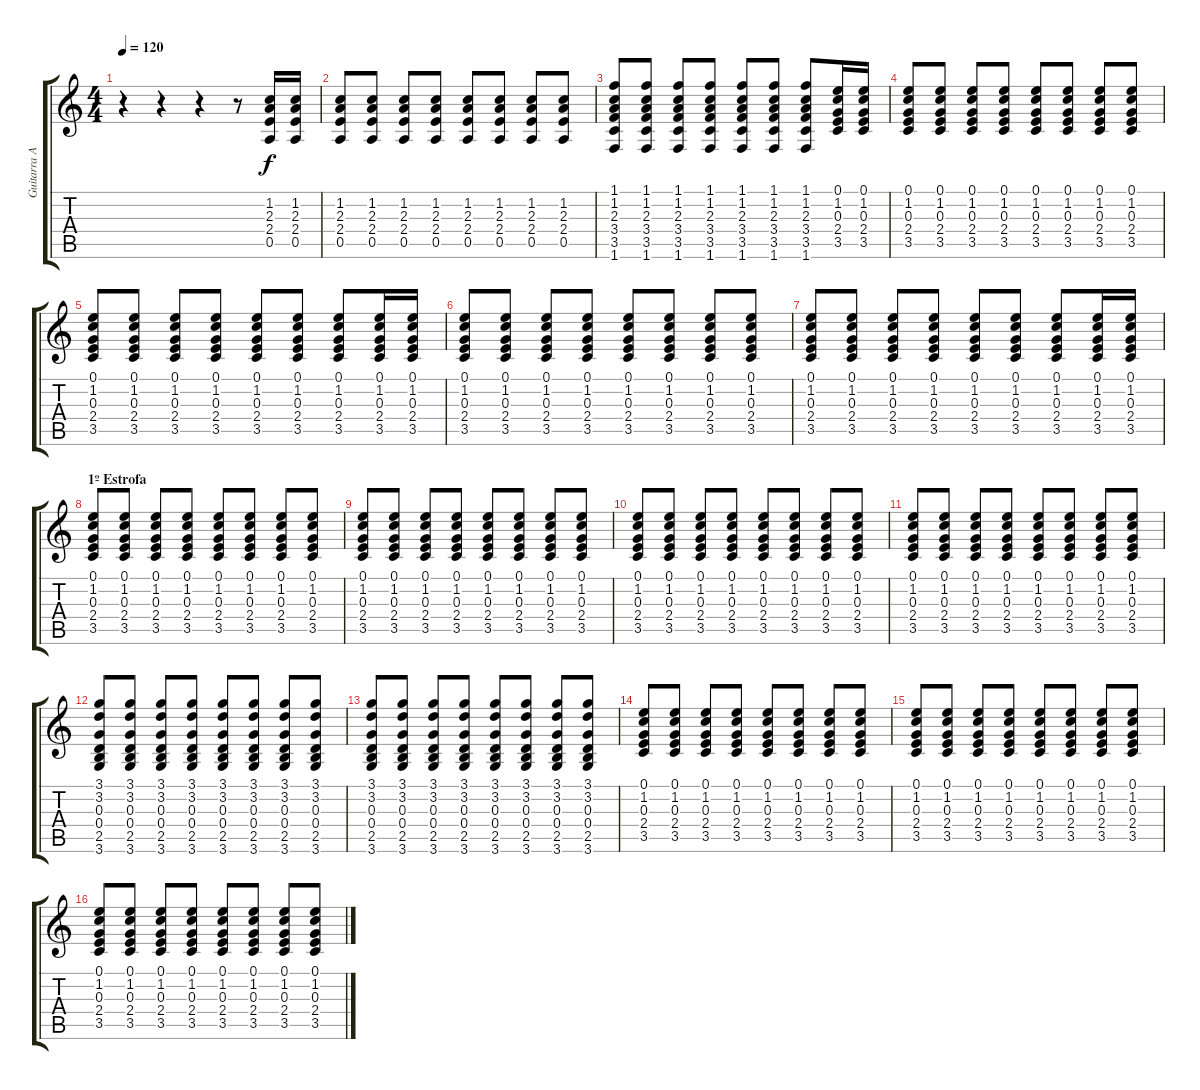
\track ("Guitarra Acústica" "Guitarra A") {instrument acousticguitarsteel}
\staff {score tabs}
\tuning (E4 B3 G3 D3 A2 E2) {hide}
\ts (4 4)
\tempo 120
\clef g2
\ks c
r.4{dy f instrument acousticguitarsteel} r.4 r.4 r.8 (1.2 2.3 2.4 0.5).16 (1.2 2.3 2.4 0.5).16 |
(1.2 2.3 2.4 0.5).8 (1.2 2.3 2.4 0.5).8 (1.2 2.3 2.4 0.5).8 (1.2 2.3 2.4 0.5).8 (1.2 2.3 2.4 0.5).8 (1.2 2.3 2.4 0.5).8 (1.2 2.3 2.4 0.5).8 (1.2 2.3 2.4 0.5).8 |
(1.1 1.2 2.3 3.4 3.5 1.6).8 (1.1 1.2 2.3 3.4 3.5 1.6).8 (1.1 1.2 2.3 3.4 3.5 1.6).8 (1.1 1.2 2.3 3.4 3.5 1.6).8 (1.1 1.2 2.3 3.4 3.5 1.6).8 (1.1 1.2 2.3 3.4 3.5 1.6).8 (1.1 1.2 2.3 3.4 3.5 1.6).8 (0.1 1.2 0.3 2.4 3.5).16 (0.1 1.2 0.3 2.4 3.5).16 |
(0.1 1.2 0.3 2.4 3.5).8 (0.1 1.2 0.3 2.4 3.5).8 (0.1 1.2 0.3 2.4 3.5).8 (0.1 1.2 0.3 2.4 3.5).8 (0.1 1.2 0.3 2.4 3.5).8 (0.1 1.2 0.3 2.4 3.5).8 (0.1 1.2 0.3 2.4 3.5).8 (0.1 1.2 0.3 2.4 3.5).8 |
(0.1 1.2 0.3 2.4 3.5).8 (0.1 1.2 0.3 2.4 3.5).8 (0.1 1.2 0.3 2.4 3.5).8 (0.1 1.2 0.3 2.4 3.5).8 (0.1 1.2 0.3 2.4 3.5).8 (0.1 1.2 0.3 2.4 3.5).8 (0.1 1.2 0.3 2.4 3.5).8 (0.1 1.2 0.3 2.4 3.5).16 (0.1 1.2 0.3 2.4 3.5).16 |
(0.1 1.2 0.3 2.4 3.5).8 (0.1 1.2 0.3 2.4 3.5).8 (0.1 1.2 0.3 2.4 3.5).8 (0.1 1.2 0.3 2.4 3.5).8 (0.1 1.2 0.3 2.4 3.5).8 (0.1 1.2 0.3 2.4 3.5).8 (0.1 1.2 0.3 2.4 3.5).8 (0.1 1.2 0.3 2.4 3.5).8 |
(0.1 1.2 0.3 2.4 3.5).8 (0.1 1.2 0.3 2.4 3.5).8 (0.1 1.2 0.3 2.4 3.5).8 (0.1 1.2 0.3 2.4 3.5).8 (0.1 1.2 0.3 2.4 3.5).8 (0.1 1.2 0.3 2.4 3.5).8 (0.1 1.2 0.3 2.4 3.5).8 (0.1 1.2 0.3 2.4 3.5).16 (0.1 1.2 0.3 2.4 3.5).16 |
\section ("" "1º Estrofa")
(0.1 1.2 0.3 2.4 3.5).8 (0.1 1.2 0.3 2.4 3.5).8 (0.1 1.2 0.3 2.4 3.5).8 (0.1 1.2 0.3 2.4 3.5).8 (0.1 1.2 0.3 2.4 3.5).8 (0.1 1.2 0.3 2.4 3.5).8 (0.1 1.2 0.3 2.4 3.5).8 (0.1 1.2 0.3 2.4 3.5).8 |
(0.1 1.2 0.3 2.4 3.5).8 (0.1 1.2 0.3 2.4 3.5).8 (0.1 1.2 0.3 2.4 3.5).8 (0.1 1.2 0.3 2.4 3.5).8 (0.1 1.2 0.3 2.4 3.5).8 (0.1 1.2 0.3 2.4 3.5).8 (0.1 1.2 0.3 2.4 3.5).8 (0.1 1.2 0.3 2.4 3.5).8 |
(0.1 1.2 0.3 2.4 3.5).8 (0.1 1.2 0.3 2.4 3.5).8 (0.1 1.2 0.3 2.4 3.5).8 (0.1 1.2 0.3 2.4 3.5).8 (0.1 1.2 0.3 2.4 3.5).8 (0.1 1.2 0.3 2.4 3.5).8 (0.1 1.2 0.3 2.4 3.5).8 (0.1 1.2 0.3 2.4 3.5).8 |
(0.1 1.2 0.3 2.4 3.5).8 (0.1 1.2 0.3 2.4 3.5).8 (0.1 1.2 0.3 2.4 3.5).8 (0.1 1.2 0.3 2.4 3.5).8 (0.1 1.2 0.3 2.4 3.5).8 (0.1 1.2 0.3 2.4 3.5).8 (0.1 1.2 0.3 2.4 3.5).8 (0.1 1.2 0.3 2.4 3.5).8 |
(3.1 3.2 0.3 0.4 2.5 3.6).8 (3.1 3.2 0.3 0.4 2.5 3.6).8 (3.1 3.2 0.3 0.4 2.5 3.6).8 (3.1 3.2 0.3 0.4 2.5 3.6).8 (3.1 3.2 0.3 0.4 2.5 3.6).8 (3.1 3.2 0.3 0.4 2.5 3.6).8 (3.1 3.2 0.3 0.4 2.5 3.6).8 (3.1 3.2 0.3 0.4 2.5 3.6).8 |
(3.1 3.2 0.3 0.4 2.5 3.6).8 (3.1 3.2 0.3 0.4 2.5 3.6).8 (3.1 3.2 0.3 0.4 2.5 3.6).8 (3.1 3.2 0.3 0.4 2.5 3.6).8 (3.1 3.2 0.3 0.4 2.5 3.6).8 (3.1 3.2 0.3 0.4 2.5 3.6).8 (3.1 3.2 0.3 0.4 2.5 3.6).8 (3.1 3.2 0.3 0.4 2.5 3.6).8 |
(0.1 1.2 0.3 2.4 3.5).8 (0.1 1.2 0.3 2.4 3.5).8 (0.1 1.2 0.3 2.4 3.5).8 (0.1 1.2 0.3 2.4 3.5).8 (0.1 1.2 0.3 2.4 3.5).8 (0.1 1.2 0.3 2.4 3.5).8 (0.1 1.2 0.3 2.4 3.5).8 (0.1 1.2 0.3 2.4 3.5).8 |
(0.1 1.2 0.3 2.4 3.5).8 (0.1 1.2 0.3 2.4 3.5).8 (0.1 1.2 0.3 2.4 3.5).8 (0.1 1.2 0.3 2.4 3.5).8 (0.1 1.2 0.3 2.4 3.5).8 (0.1 1.2 0.3 2.4 3.5).8 (0.1 1.2 0.3 2.4 3.5).8 (0.1 1.2 0.3 2.4 3.5).8 |
(0.1 1.2 0.3 2.4 3.5).8 (0.1 1.2 0.3 2.4 3.5).8 (0.1 1.2 0.3 2.4 3.5).8 (0.1 1.2 0.3 2.4 3.5).8 (0.1 1.2 0.3 2.4 3.5).8 (0.1 1.2 0.3 2.4 3.5).8 (0.1 1.2 0.3 2.4 3.5).8 (0.1 1.2 0.3 2.4 3.5).8
